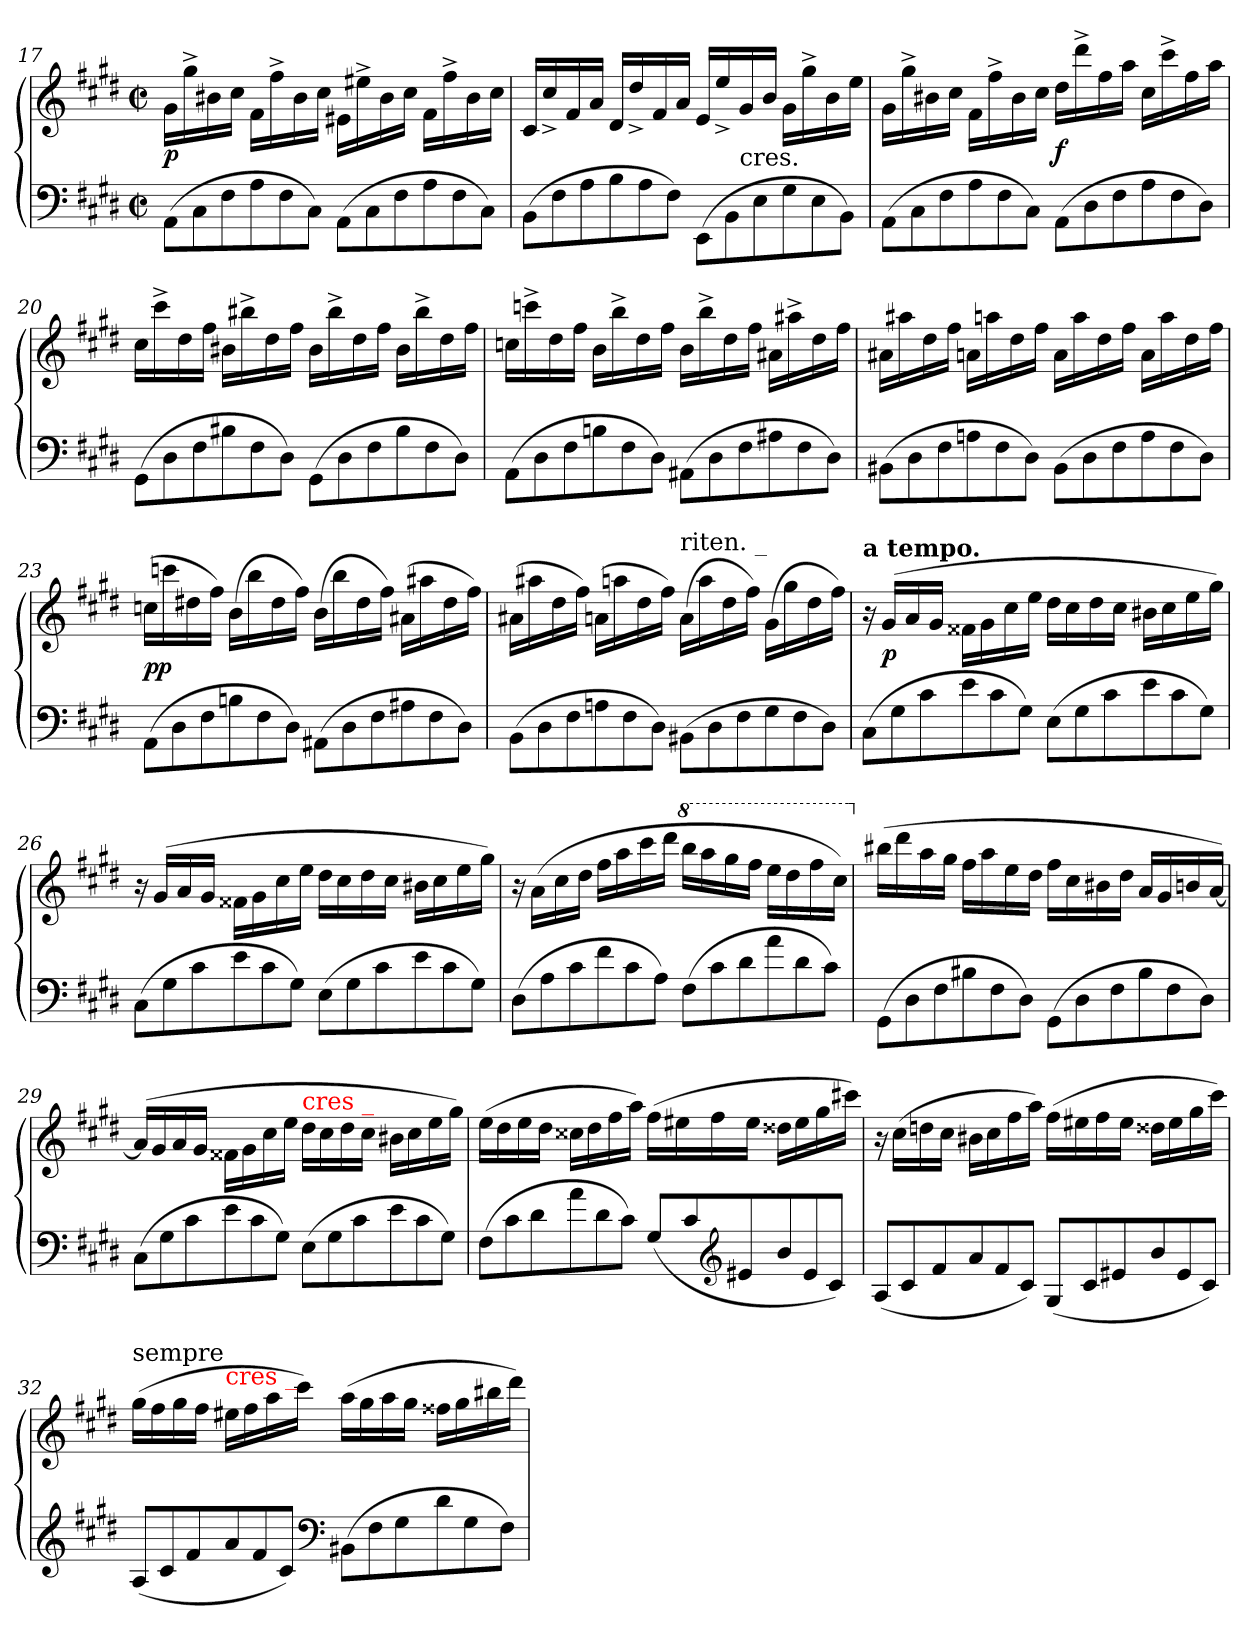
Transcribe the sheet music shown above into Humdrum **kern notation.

**kern	**kern	**dynam
*part1	*part1	*part1
*staff2	*staff1	*staff1/2
*clefF4	*clefG2	*
*k[f#c#g#d#]	*k[f#c#g#d#]	*
*c#:	*c#:	*
*M2/2	*M2/2	*
*met(c|)	*met(c|)	*
*Xtuplet	*	*
=17	=17	=17
(>12AA\L	16g#\LL	p
.	16gg#^>	.
12C#	.	.
.	16b#X	.
12F#	.	.
.	16cc#JJ	.
12A	16f#\LL	.
.	16ff#^>	.
12F#	.	.
.	16b#	.
12C#J)	.	.
.	16cc#JJ	.
(>12AA\L	16e#X\LL	.
.	16ee#X^>	.
12C#	.	.
.	16b#	.
12F#	.	.
.	16cc#JJ	.
12A	16f#\LL	.
.	16ff#^>	.
12F#	.	.
.	16b#	.
12C#J)	.	.
.	16cc#JJ	.
=18	=18	=18
(>12BB\L	16c#/LL	.
.	16cc#^>/	.
12F#	.	.
.	16f#/	.
12A	.	.
.	16a/JJ	.
12B	16d#/LL	.
.	16dd#^>/	.
12A	.	.
.	16f#/	.
12F#J)	.	.
.	16a/JJ	.
(>12EE\L	16e/LL	.
.	16ee^>/	.
12BB	.	.
!	!LO:TX:c:t=cres.	!
.	16g#/	.
12E	.	.
.	16b/JJ	.
12G#	16g#\LL	.
.	16gg#^>	.
12E	.	.
.	16b	.
12BBJ)	.	.
.	16eeJJ	.
=19	=19	=19
(>12AAL	16g#LL	.
.	16gg#^>	.
12C#	.	.
.	16b#X	.
12F#	.	.
.	16cc#JJ	.
12A	16f#LL	.
.	16ff#^>	.
12F#	.	.
.	16b#	.
12C#J)	.	.
.	16cc#JJ	.
(>12AAL	16dd#LL	f
.	16ddd#^>	.
12D#	.	.
.	16ff#	.
12F#	.	.
.	16aaJJ	.
12A	16cc#LL	.
.	16ccc#^>	.
12F#	.	.
.	16ff#	.
12D#J)	.	.
.	16aaJJ	.
=20	=20	=20
(>12GG#L	16cc#LL	.
.	16ccc#^>	.
12D#	.	.
.	16dd#	.
12F#	.	.
.	16ff#JJ	.
12B#X	16b#XLL	.
.	16bb#X^>	.
12F#	.	.
.	16dd#	.
12D#J)	.	.
.	16ff#JJ	.
(>12GG#L	16b#LL	.
.	16bb#^>	.
12D#	.	.
.	16dd#	.
12F#	.	.
.	16ff#JJ	.
12B#	16b#LL	.
.	16bb#^>	.
12F#	.	.
.	16dd#	.
12D#J)	.	.
.	16ff#JJ	.
=21	=21	=21
(>12AAL	16ccnLL	.
.	16cccn^>	.
12D#	.	.
.	16dd#	.
12F#	.	.
.	16ff#JJ	.
12Bn	16bLL	.
.	16bb^>	.
12F#	.	.
.	16dd#	.
12D#J)	.	.
.	16ff#JJ	.
(>12AA#XL	16bLL	.
.	16bb^>	.
12D#	.	.
.	16dd#	.
12F#	.	.
.	16ff#JJ	.
12A#X	16a#XLL	.
.	16aa#X^>	.
12F#	.	.
.	16dd#	.
12D#J)	.	.
.	16ff#JJ	.
=22	=22	=22
(>12BB#X\L	16a#XLL	.
.	16aa#X	.
12D#	.	.
.	16dd#	.
12F#	.	.
.	16ff#JJ	.
12An	16anLL	.
.	16aan	.
12F#	.	.
.	16dd#	.
12D#J)	.	.
.	16ff#JJ	.
(>12BB#\L	16aLL	.
.	16aa	.
12D#	.	.
.	16dd#	.
12F#	.	.
.	16ff#JJ	.
12A	16aLL	.
.	16aa	.
12F#	.	.
.	16dd#	.
12D#J)	.	.
.	16ff#JJ	.
=23	=23	=23
(>12AA\L	(>16ccnLL	pp
.	16cccn	.
12D#	.	.
.	16dd#X	.
12F#	.	.
.	16ff#JJ)	.
12Bn	(>16bLL	.
.	16bb	.
12F#	.	.
.	16dd#	.
12D#J)	.	.
.	16ff#JJ)	.
(>12AA#X\L	(>16bLL	.
.	16bb	.
12D#	.	.
.	16dd#	.
12F#	.	.
.	16ff#JJ)	.
12A#X	(>16a#XLL	.
.	16aa#X	.
12F#	.	.
.	16dd#	.
12D#J)	.	.
.	16ff#JJ)	.
=24	=24	=24
(>12BB\L	(>16a#XLL	.
.	16aa#X	.
12D#	.	.
.	16dd#	.
12F#	.	.
.	16ff#JJ)	.
12An	(>16anLL	.
.	16aan	.
12F#	.	.
.	16dd#	.
12D#J)	.	.
.	16ff#JJ)	.
!	!LO:TX:a:t=riten. _	!
(>12BB#X\L	(>16aLL	.
.	16aa	.
12D#	.	.
.	16dd#	.
12F#	.	.
.	16ff#JJ)	.
12G#	(>16g#LL	.
.	16gg#	.
12F#	.	.
.	16dd#	.
12D#J)	.	.
.	16ff#JJ)	.
=25	=25	=25
!	!LO:TX:a:B:t=a tempo.	!
(>12C#L	16r	.
.	(>16g#/LL	p
12G#	.	.
.	16a/	.
12c#	.	.
.	16g#/JJ	.
12e	16f##X\LL	.
.	16g#	.
12c#	.	.
.	16cc#	.
12G#J)	.	.
.	16eeJJ	.
(>12EL	16dd#\LL	.
.	16cc#	.
12G#	.	.
.	16dd#	.
12c#	.	.
.	16cc#JJ	.
12e	16b#X\LL	.
.	16cc#	.
12c#	.	.
.	16ee	.
12G#J)	.	.
.	16gg#JJ)	.
=26	=26	=26
(>12C#L	16r	.
.	(>16g#/LL	.
12G#	.	.
.	16a/	.
12c#	.	.
.	16g#/JJ	.
12e	16f##X\LL	.
.	16g#	.
12c#	.	.
.	16cc#	.
12G#J)	.	.
.	16eeJJ	.
(>12EL	16dd#\LL	.
.	16cc#	.
12G#	.	.
.	16dd#	.
12c#	.	.
.	16cc#JJ	.
12e	16b#X\LL	.
.	16cc#	.
12c#	.	.
.	16ee	.
12G#J)	.	.
.	16gg#JJ)	.
=27	=27	=27
(>12D#L	16r	.
.	(>16a\LL	.
12A	.	.
.	16cc#	.
12c#	.	.
.	16dd#JJ	.
12f#	16ff#\LL	.
.	16aa	.
12c#	.	.
.	16ccc#	.
12AJ)	.	.
.	16ddd#JJ	.
*	*8va	*
(>12F#L	16bbb\LL	.
.	16aaa	.
12c#	.	.
.	16ggg#	.
12d#	.	.
.	16fff#JJ	.
12a	16eee\LL	.
.	16ddd#	.
12d#	.	.
.	16fff#	.
12c#J)	.	.
.	16ccc#JJ)	.
=28	=28	=28
*	*X8va	*
(>12GG#L	(>16bb#X\LL	.
.	16ddd#	.
12D#	.	.
.	16aa	.
12F#	.	.
.	16gg#JJ	.
12B#X	16ff#\LL	.
.	16aa	.
12F#	.	.
.	16ee	.
12D#J)	.	.
.	16dd#JJ	.
(>12GG#L	16ff#\LL	.
.	16cc#	.
12D#	.	.
.	16b#X	.
12F#	.	.
.	16dd#JJ	.
12B#	16a/LL	.
.	16g#/	.
12F#	.	.
.	16bn/	.
12D#J)	.	.
.	[16a/JJ)	.
=29	=29	=29
(>12C#L	(>16a/LL]	.
.	16g#/	.
12G#	.	.
.	16a/	.
12c#	.	.
.	16g#/JJ	.
12e	16f##X\LL	.
.	16g#	.
12c#	.	.
.	16cc#	.
12G#J)	.	.
.	16eeJJ	.
!	!LO:TX:a:color=red:t=cres _	!
(>12EL	16dd#\LL	.
.	16cc#	.
12G#	.	.
.	16dd#	.
12c#	.	.
.	16cc#JJ	.
12e	16b#X\LL	.
.	16cc#	.
12c#	.	.
.	16ee	.
12G#J)	.	.
.	16gg#JJ)	.
=30	=30	=30
(>12F#L	(>16eeLL	.
.	16dd#	.
12c#	.	.
.	16ee	.
12d#	.	.
.	16dd#JJ	.
12a	16cc##XLL	.
.	16dd#	.
12d#	.	.
.	16ff#	.
12c#J)	.	.
.	16aaJJ)	.
(<12G#/L	(>16ff#LL	.
.	16ee#X	.
12c#/	.	.
.	16ff#	.
*clefG2	*	*
12e#X/	.	.
.	16ee#JJ	.
12b/	16dd##XLL	.
.	16ee#	.
12e#/	.	.
.	16gg#	.
12c#/J)	.	.
.	16ccc#XJJ)	.
=31	=31	=31
(<12A/L	16r	.
.	(>16cc#LL	.
12c#	.	.
.	16ddn	.
12f#	.	.
.	16cc#JJ	.
12a	16b#XLL	.
.	16cc#	.
12f#	.	.
.	16ff#	.
12c#J)	.	.
.	16aaJJ)	.
(<12G#/L	(>16ff#LL	.
.	16ee#X	.
12c#	.	.
.	16ff#	.
12e#X	.	.
.	16ee#JJ	.
12b	16dd##XLL	.
.	16ee#	.
12e#	.	.
.	16gg#	.
12c#J)	.	.
.	16ccc#JJ)	.
=32	=32	=32
!	!LO:TX:a:t=sempre	!
(<12A/L	(>16gg#LL	.
.	16ff#	.
12c#	.	.
.	16gg#	.
12f#	.	.
.	16ff#JJ	.
!	!LO:TX:a:color=red:t=cres _	!
12a	16ee#XLL	.
.	16ff#	.
12f#	.	.
.	16aa	.
12c#J)	.	.
.	16ccc#JJ)	.
*clefF4	*	*
(>12BB#X\L	(>16aaLL	.
.	16gg#	.
12F#	.	.
.	16aa	.
12G#	.	.
.	16gg#JJ	.
12d#	16ff##XLL	.
.	16gg#	.
12G#	.	.
.	16bb#X	.
12F#J)	.	.
.	16ddd#JJ)	.
=	=	=
*-	*-	*-
